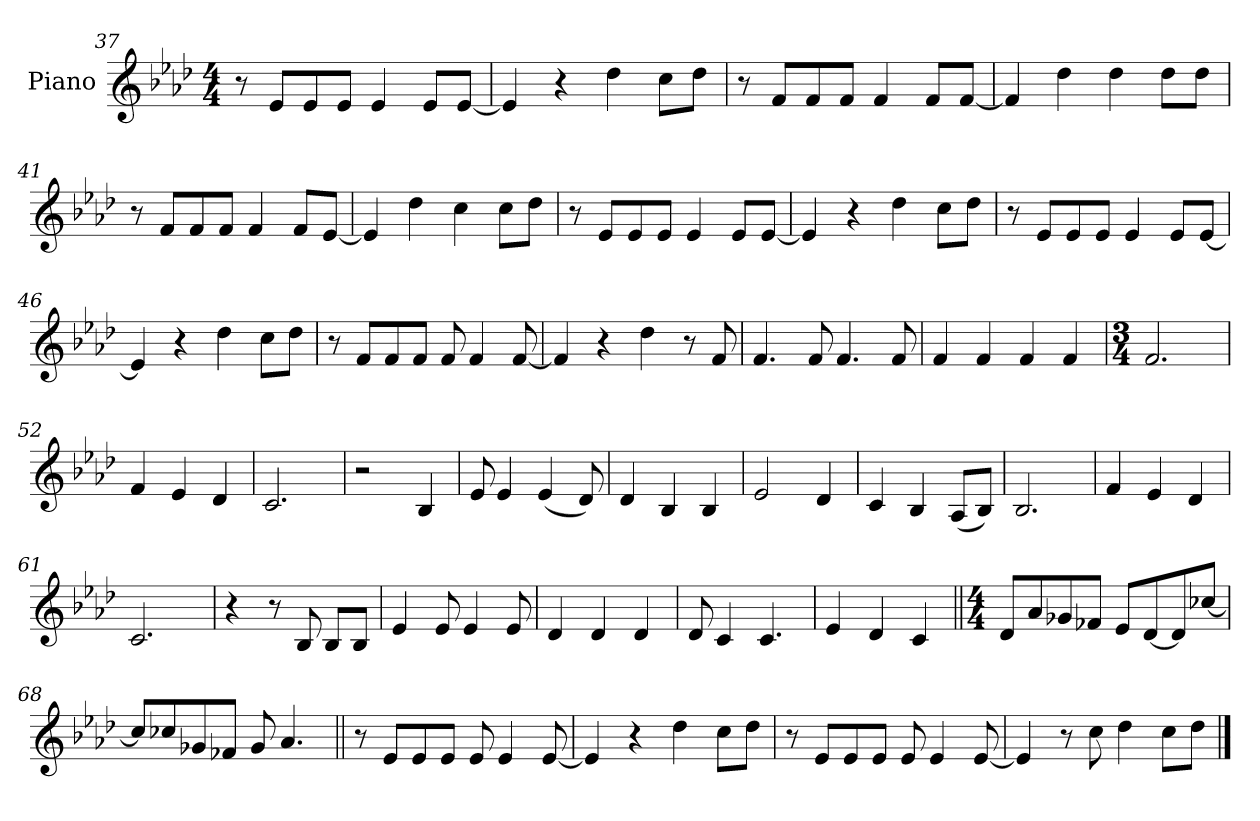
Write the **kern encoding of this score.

**kern
*part1
*staff1
*I"Piano
*I'Pno.
*clefG2
*k[b-e-a-d-]
*M4/4
=37
8r
8e-L
8e-
8e-J
4e-
8e-L
[8e-J
=38
4e-]
4r
4dd-!
8cc!L
8dd-!J
=39
8r
8fL
8f
8fJ
4f
8fL
[8fJ
=40
4f]
4dd-!
4dd-!
8dd-!L
8dd-!J
=41
8r
8fL
8f
8fJ
4f
8fL
[8e-J
=42
4e-]
4dd-!
4cc!
8cc!L
8dd-!J
=43
8r
8e-L
8e-
8e-J
4e-
8e-L
[8e-J
=44
4e-]
4r
4dd-!
8cc!L
8dd-!J
=45
8r
8e-L
8e-
8e-J
4e-
8e-L
[8e-J
=46
4e-]
4r
4dd-!
8cc!L
8dd-!J
=47
8r
8fL
8f
8fJ
8f
4f
[8f
=48
4f]
4r
4dd-!
8r
8f
=49
4.f
8f
4.f
8f
=50
4f
4f
4f
4f
=51
*M3/4
2.f
=52
4f
4e-
4d-
=53
2.c
=54
2r
4B-
=55
8e-
4e-
(<4e-
8d-)
=56
4d-
4B-
4B-
=57
2e-
4d-
=58
4c
4B-
(<8A-L
8B-J)
=59
2.B-
=60
4f
4e-
4d-
=61
2.c
=62
4r
8r
8B-
8B-L
8B-J
=63
4e-
8e-
4e-
8e-
=64
4d-
4d-
4d-
=65
8d-
4c
4.c
=66
4e-
4d-
4c
=67||
*M4/4
8d-L
8a-
8g-X
8f-XJ
8e-L
[8d-
8d-]
[8cc-XJ
=68
8cc-L]
8cc-X
8g-X
8f-XJ
8g-
4.a-
=69||
8r
8e-L
8e-
8e-J
8e-
4e-
[8e-
=70
4e-]
4r
4dd-!
8cc!L
8dd-!J
=71
8r
8e-L
8e-
8e-J
8e-
4e-
[8e-
=72
4e-]
8r
8cc!
4dd-!
8cc!L
8dd-!J
==
*-
